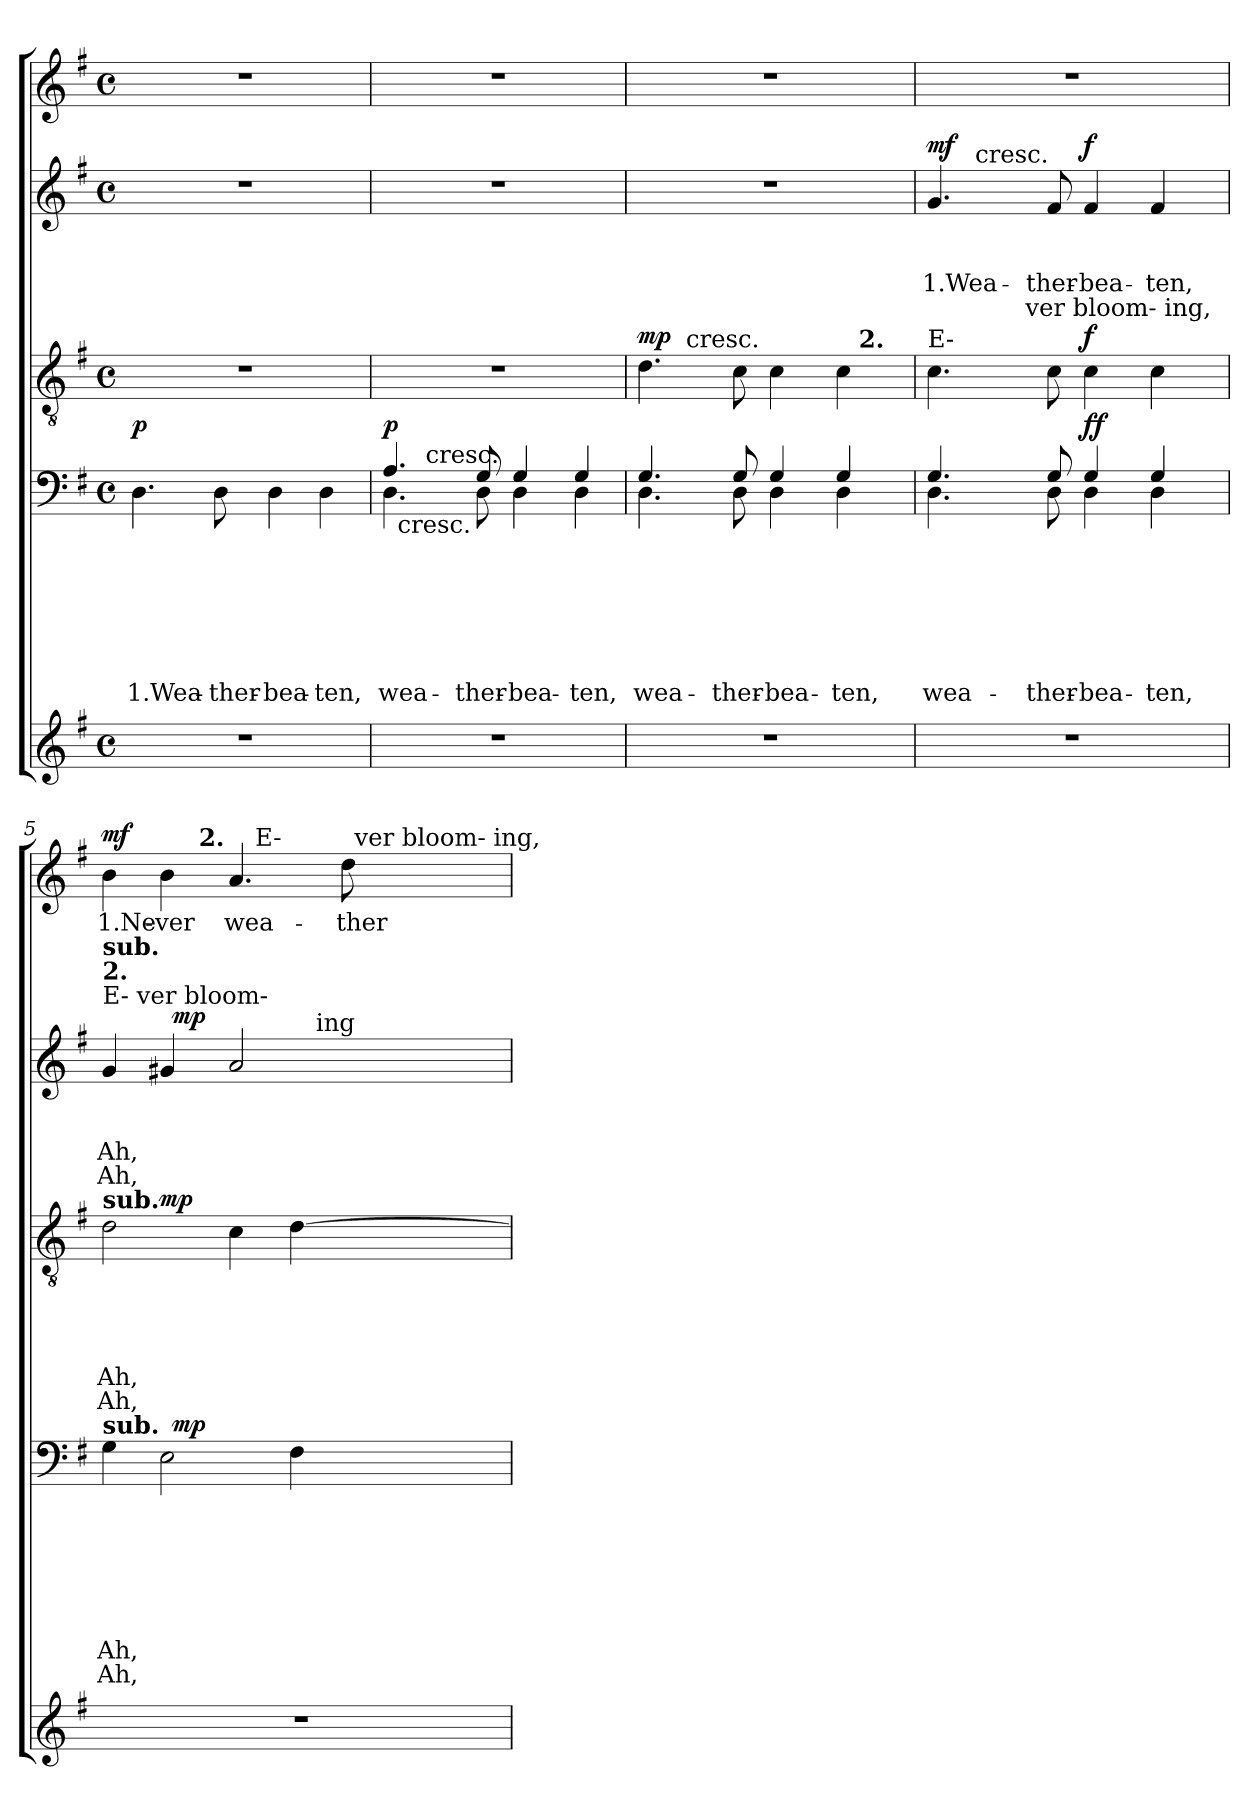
**kern	**kern	**text	**text	**text	**text	**text	**text	**text	**text	**dynam	**kern	**text	**text	**text	**text	**text	**text	**dynam	**kern	**text	**text	**text	**text	**dynam	**kern	**text	**dynam
*part5	*part4	*part4	*part4	*part4	*part4	*part4	*part4	*part4	*part4	*part4	*part3	*part3	*part3	*part3	*part3	*part3	*part3	*part3	*part2	*part2	*part2	*part2	*part2	*part2	*part1	*part1	*part1
*staff5	*staff4	*staff4	*staff4	*staff4	*staff4	*staff4	*staff4	*staff4	*staff4	*staff4	*staff3	*staff3	*staff3	*staff3	*staff3	*staff3	*staff3	*staff3	*staff2	*staff2	*staff2	*staff2	*staff2	*staff2	*staff1	*staff1	*staff1
*clefG2	*clefF4	*	*	*	*	*	*	*	*	*	*clefGv2	*	*	*	*	*	*	*	*clefG2	*	*	*	*	*	*clefG2	*	*
*k[f#]	*k[f#]	*	*	*	*	*	*	*	*	*	*k[f#]	*	*	*	*	*	*	*	*k[f#]	*	*	*	*	*	*k[f#]	*	*
*G:	*G:	*	*	*	*	*	*	*	*	*	*G:	*	*	*	*	*	*	*	*G:	*	*	*	*	*	*G:	*	*
*M4/4	*M4/4	*	*	*	*	*	*	*	*	*	*M4/4	*	*	*	*	*	*	*	*M4/4	*	*	*	*	*	*M4/4	*	*
*met(c)	*met(c)	*	*	*	*	*	*	*	*	*	*met(c)	*	*	*	*	*	*	*	*met(c)	*	*	*	*	*	*met(c)	*	*
=1	=1	=1	=1	=1	=1	=1	=1	=1	=1	=1	=1	=1	=1	=1	=1	=1	=1	=1	=1	=1	=1	=1	=1	=1	=1	=1	=1
!	!	!	!	!	!	!	!	!LO:LY:b:rj	!	!LO:DY:b	!	!	!	!	!	!	!	!	!	!	!	!	!	!	!	!	!
1r	4.D\	.	.	.	.	.	.	1.Wea-	.	p	1r	.	.	.	.	.	.	.	1r	.	.	.	.	.	1r	.	.
!	!	!	!	!	!	!	!	!LO:LY:b:rj	!	!	!	!	!	!	!	!	!	!	!	!	!	!	!	!	!	!	!
.	8D\	.	.	.	.	.	.	-ther-	.	.	.	.	.	.	.	.	.	.	.	.	.	.	.	.	.	.	.
!	!	!	!	!	!	!	!	!LO:LY:b:rj	!	!	!	!	!	!	!	!	!	!	!	!	!	!	!	!	!	!	!
.	4D\	.	.	.	.	.	.	-bea-	.	.	.	.	.	.	.	.	.	.	.	.	.	.	.	.	.	.	.
!	!	!	!	!	!	!	!	!LO:LY:b:rj	!	!	!	!	!	!	!	!	!	!	!	!	!	!	!	!	!	!	!
.	4D\	.	.	.	.	.	.	-ten,	.	.	.	.	.	.	.	.	.	.	.	.	.	.	.	.	.	.	.
=2!	=2!	=2!	=2!	=2!	=2!	=2!	=2!	=2!	=2!	=2!	=2!	=2!	=2!	=2!	=2!	=2!	=2!	=2!	=2!	=2!	=2!	=2!	=2!	=2!	=2!	=2!	=2!
*	*^	*	*	*	*	*	*	*	*	*	*	*	*	*	*	*	*	*	*	*	*	*	*	*	*	*	*
!	!	!	!	!	!	!	!	!	!LO:LY:b:rj	!	!LO:DY:a	!	!	!	!	!	!	!	!	!	!	!	!	!	!	!	!	!
*	*^	*^	*	*	*	*	*	*	*	*	*	*	*	*	*	*	*	*	*	*	*	*	*	*	*	*	*	*
1r	4.A/	4.D\	32ryy	8ryy	.	.	.	.	.	.	wea-	.	p	1r	.	.	.	.	.	.	.	1r	.	.	.	.	.	1r	.	.
!	!	!	!LO:TX:b:t=cresc.	!	!	!	!	!	!	!	!	!	!	!	!	!	!	!	!	!	!	!	!	!	!	!	!	!	!	!
.	.	.	2ryy	.	.	.	.	.	.	.	.	.	.	.	.	.	.	.	.	.	.	.	.	.	.	.	.	.	.	.
!	!	!	!	!LO:TX:a:t=cresc.	!	!	!	!	!	!	!	!	!	!	!	!	!	!	!	!	!	!	!	!	!	!	!	!	!	!
.	.	.	.	2..ryy	.	.	.	.	.	.	.	.	.	.	.	.	.	.	.	.	.	.	.	.	.	.	.	.	.	.
!	!	!	!	!	!	!	!	!	!	!	!LO:LY:b:rj	!	!	!	!	!	!	!	!	!	!	!	!	!	!	!	!	!	!	!
.	8G/	8D\	.	.	.	.	.	.	.	.	-ther-	.	.	.	.	.	.	.	.	.	.	.	.	.	.	.	.	.	.	.
!	!	!	!	!	!	!	!	!	!	!	!LO:LY:b:rj	!	!	!	!	!	!	!	!	!	!	!	!	!	!	!	!	!	!	!
.	4D\	4G/	.	.	.	.	.	.	.	.	-bea-	.	.	.	.	.	.	.	.	.	.	.	.	.	.	.	.	.	.	.
.	.	.	4...ryy	.	.	.	.	.	.	.	.	.	.	.	.	.	.	.	.	.	.	.	.	.	.	.	.	.	.	.
!	!	!	!	!	!	!	!	!	!	!	!LO:LY:b:rj	!	!	!	!	!	!	!	!	!	!	!	!	!	!	!	!	!	!	!
.	4G/	4D\	.	.	.	.	.	.	.	.	-ten,	.	.	.	.	.	.	.	.	.	.	.	.	.	.	.	.	.	.	.
=3!	=3!	=3!	=3!	=3!	=3!	=3!	=3!	=3!	=3!	=3!	=3!	=3!	=3!	=3!	=3!	=3!	=3!	=3!	=3!	=3!	=3!	=3!	=3!	=3!	=3!	=3!	=3!	=3!	=3!	=3!
!	!	!	!	!	!	!	!	!	!	!	!LO:LY:b:rj	!	!	!	!	!	!	!	!	!	!LO:DY:a	!	!	!	!	!	!	!	!	!
*	*	*	*	*	*	*	*	*	*	*	*	*	*	*^	*	*	*	*	*	*	*	*	*	*	*	*	*	*	*	*
*	*	*v	*v	*v	*	*	*	*	*	*	*	*	*	*	*^	*	*	*	*	*	*	*	*	*	*	*	*	*	*	*	*
1r	4.G/	4.D\	.	.	.	.	.	.	wea-	.	.	4.d\	8ryy	2ryy	.	.	.	.	.	.	mp	1r	.	.	.	.	.	1r	.	.
.	.	.	.	.	.	.	.	.	.	.	.	.	32ryy	.	.	.	.	.	.	.	.	.	.	.	.	.	.	.	.	.
!	!	!	!	!	!	!	!	!	!	!	!	!	!LO:TX:a:t=cresc.	!	!	!	!	!	!	!	!	!	!	!	!	!	!	!	!	!
.	.	.	.	.	.	.	.	.	.	.	.	.	2ryy	.	.	.	.	.	.	.	.	.	.	.	.	.	.	.	.	.
!	!	!	!	!	!	!	!	!	!LO:LY:b:rj	!	!	!	!	!	!	!	!	!	!	!	!	!	!	!	!	!	!	!	!	!
.	8G/	8D\	.	.	.	.	.	.	-ther-	.	.	8c\	.	.	.	.	.	.	.	.	.	.	.	.	.	.	.	.	.	.
!	!	!	!	!	!	!	!	!	!LO:LY:b:rj	!	!	!	!	!	!	!	!	!	!	!	!	!	!	!	!	!	!	!	!	!
.	4G/	4D\	.	.	.	.	.	.	-bea-	.	.	4c\	.	4ryy	.	.	.	.	.	.	.	.	.	.	.	.	.	.	.	.
.	.	.	.	.	.	.	.	.	.	.	.	.	4ryy	.	.	.	.	.	.	.	.	.	.	.	.	.	.	.	.	.
!	!	!	!	!	!	!	!	!	!LO:LY:b:rj	!	!	!	!	!	!	!	!	!	!	!	!	!	!	!	!	!	!	!	!	!
.	4G/	4D\	.	.	.	.	.	.	-ten,	.	.	4c\	.	16ryy	.	.	.	.	.	.	.	.	.	.	.	.	.	.	.	.
!	!	!	!	!	!	!	!	!	!	!	!	!	!	!LO:TX:a:B:t=2.	!	!	!	!	!	!	!	!	!	!	!	!	!	!	!	!
.	.	.	.	.	.	.	.	.	.	.	.	.	.	8.ryy	.	.	.	.	.	.	.	.	.	.	.	.	.	.	.	.
.	.	.	.	.	.	.	.	.	.	.	.	.	16.ryy	.	.	.	.	.	.	.	.	.	.	.	.	.	.	.	.	.
=4!	=4!	=4!	=4!	=4!	=4!	=4!	=4!	=4!	=4!	=4!	=4!	=4!	=4!	=4!	=4!	=4!	=4!	=4!	=4!	=4!	=4!	=4!	=4!	=4!	=4!	=4!	=4!	=4!	=4!	=4!
!	!	!	!	!	!	!	!	!	!	!	!	!LO:TX:a:t=E-	!	!	!	!	!	!	!	!	!	!	!	!	!	!	!	!	!	!
!	!	!	!	!	!	!	!	!	!LO:LY:b:rj	!	!	!	!	!	!	!	!	!	!	!	!	!	!	!	!LO:LY:b:rj	!	!LO:DY:a	!	!	!
*	*	*	*	*	*	*	*	*	*	*	*	*	*v	*v	*	*	*	*	*	*	*	*^	*	*	*	*	*	*	*	*
1r	4.G/	4.D\	.	.	.	.	.	.	wea-	.	.	4.c\	4ryy	.	.	.	.	.	.	.	4.g/	8ryy	.	.	1.Wea-	.	mf	1r	.	.
.	.	.	.	.	.	.	.	.	.	.	.	.	.	.	.	.	.	.	.	.	.	32ryy	.	.	.	.	.	.	.	.
!	!	!	!	!	!	!	!	!	!	!	!	!	!	!	!	!	!	!	!	!	!	!LO:TX:a:t=cresc.	!	!	!	!	!	!	!	!
.	.	.	.	.	.	.	.	.	.	.	.	.	.	.	.	.	.	.	.	.	.	2ryy	.	.	.	.	.	.	.	.
.	.	.	.	.	.	.	.	.	.	.	.	.	16ryy	.	.	.	.	.	.	.	.	.	.	.	.	.	.	.	.	.
!	!	!	!	!	!	!	!	!	!	!	!	!	!LO:TX:a:t=ver bloom- ing,	!	!	!	!	!	!	!	!	!	!	!	!	!	!	!	!	!
.	.	.	.	.	.	.	.	.	.	.	.	.	2ryy	.	.	.	.	.	.	.	.	.	.	.	.	.	.	.	.	.
!	!	!	!	!	!	!	!	!	!LO:LY:b:rj	!	!	!	!	!	!	!	!	!	!	!	!	!	!	!	!LO:LY:b:rj	!	!	!	!	!
.	8G/	8D\	.	.	.	.	.	.	-ther-	.	.	8c\	.	.	.	.	.	.	.	.	8f#/	.	.	.	-ther-	.	.	.	.	.
!	!	!	!	!	!	!	!	!	!LO:LY:b:rj	!	!LO:DY:a	!	!	!	!	!	!	!	!	!	!	!	!	!	!LO:LY:b:rj	!	!	!	!	!
!	!	!	!	!	!	!	!	!	!	!	!LO:DY:n=1:b	!	!	!	!	!	!	!	!	!LO:DY:a	!	!	!	!	!	!	!LO:DY:a	!	!	!
.	4G/	4D\	.	.	.	.	.	.	-bea-	.	f f	4c\	.	.	.	.	.	.	.	f	4f#/	.	.	.	-bea-	.	f	.	.	.
.	.	.	.	.	.	.	.	.	.	.	.	.	.	.	.	.	.	.	.	.	.	4ryy	.	.	.	.	.	.	.	.
!	!	!	!	!	!	!	!	!	!LO:LY:b:rj	!	!	!	!	!	!	!	!	!	!	!	!	!	!	!	!LO:LY:b:rj	!	!	!	!	!
.	4G/	4D\	.	.	.	.	.	.	-ten,	.	.	4c\	.	.	.	.	.	.	.	.	4f#/	.	.	.	-ten,	.	.	.	.	.
.	.	.	.	.	.	.	.	.	.	.	.	.	8.ryy	.	.	.	.	.	.	.	.	.	.	.	.	.	.	.	.	.
.	.	.	.	.	.	.	.	.	.	.	.	.	.	.	.	.	.	.	.	.	.	16.ryy	.	.	.	.	.	.	.	.
!!LO:LB:g=z
=5!	=5!	=5!	=5!	=5!	=5!	=5!	=5!	=5!	=5!	=5!	=5!	=5!	=5!	=5!	=5!	=5!	=5!	=5!	=5!	=5!	=5!	=5!	=5!	=5!	=5!	=5!	=5!	=5!	=5!	=5!
!	!	!	!	!	!	!	!	!	!	!	!	!	!	!	!	!	!	!	!	!	!LO:TX:a:t=E- ver bloom-	!	!	!	!	!	!	!	!	!
!	!	!	!	!	!	!	!	!	!	!	!	!	!	!	!	!	!	!	!	!	!LO:TX:a:B:t=2.	!	!	!	!	!	!	!	!	!
!	!	!	!	!	!	!	!	!	!	!	!	!	!	!	!	!	!	!	!	!	!LO:TX:a:B:t=sub.	!	!	!	!	!	!	!	!	!
!	!	!	!	!	!	!	!	!	!	!	!	!LO:TX:a:B:t=sub.	!	!	!	!	!	!	!	!	!	!	!	!	!	!	!	!	!	!
!	!LO:TX:a:B:t=sub.	!	!	!	!	!	!	!	!	!	!	!	!	!	!	!	!	!	!	!	!	!	!	!	!	!	!	!	!	!
!	!	!	!	!	!	!	!	!	!LO:LY:b:rj	!LO:LY:b:rj	!	!	!	!	!	!	!	!LO:LY:b	!LO:LY:b	!	!	!	!	!	!LO:LY:b:rj	!LO:LY:b:rj	!	!	!LO:LY:b:rj	!LO:DY:a
*	*	*	*	*	*	*	*	*	*	*	*	*	*	*	*	*	*	*	*	*	*	*^	*	*	*	*	*	*^	*	*
*	*	*	*	*	*	*	*	*	*	*	*	*	*	*	*	*	*	*	*	*	*	*	*	*	*	*	*	*	*	*^	*	*
*	*	*	*	*	*	*	*	*	*	*	*	*	*	*	*	*	*	*	*	*	*	*	*	*	*	*	*	*	*	*	*^	*	*
1r	4G\	4ryy	.	.	.	.	.	.	Ah,	Ah,	.	2d\	4ryy	.	.	.	.	Ah,	Ah,	.	4g/	4ryy	2ryy	.	.	Ah,	Ah,	.	4b\	4.ryy	2ryy	2ryy	1.Ne-	mf
!	!	!	!	!	!	!	!	!	!	!	!	!	!	!	!	!	!	!	!	!LO:DY:a	!	!	!	!	!	!	!	!	!	!	!	!	!LO:LY:b:rj	!
.	2E\	32ryy	.	.	.	.	.	.	.	.	.	.	2.ryy	.	.	.	.	.	.	mp	4g#X/	32ryy	.	.	.	.	.	.	4b\	.	.	.	-ver	.
!	!	!	!	!	!	!	!	!	!	!	!LO:DY:a	!	!	!	!	!	!	!	!	!	!	!	!	!	!	!	!	!LO:DY:a	!	!	!	!	!	!
.	.	2ryy	.	.	.	.	.	.	.	.	mp	.	.	.	.	.	.	.	.	.	.	2ryy	.	.	.	.	.	mp	.	.	.	.	.	.
!	!	!	!	!	!	!	!	!	!	!	!	!	!	!	!	!	!	!	!	!	!	!	!	!	!	!	!	!	!	!LO:TX:a:B:t=2.	!	!	!	!
.	.	.	.	.	.	.	.	.	.	.	.	.	.	.	.	.	.	.	.	.	.	.	.	.	.	.	.	.	.	2ryy	.	.	.	.
!	!	!	!	!	!	!	!	!	!	!	!	!	!	!	!	!	!	!	!	!	!	!	!	!	!	!	!	!	!	!	!	!	!LO:LY:b:rj	!
.	.	.	.	.	.	.	.	.	.	.	.	4c\	.	.	.	.	.	.	.	.	2a/	.	4ryy	.	.	.	.	.	4.a/	.	16.ryy	4ryy	wea-	.
!	!	!	!	!	!	!	!	!	!	!	!	!	!	!	!	!	!	!	!	!	!	!	!	!	!	!	!	!	!	!	!LO:TX:a:t=E-	!	!	!
.	.	.	.	.	.	.	.	.	.	.	.	.	.	.	.	.	.	.	.	.	.	.	.	.	.	.	.	.	.	.	4ryy	.	.	.
.	4F#\	.	.	.	.	.	.	.	.	.	.	[>4d\	.	.	.	.	.	.	.	.	.	.	16ryy	.	.	.	.	.	.	.	.	8ryy	.	.
.	.	8..ryy	.	.	.	.	.	.	.	.	.	.	.	.	.	.	.	.	.	.	.	8..ryy	.	.	.	.	.	.	.	.	.	.	.	.
!	!	!	!	!	!	!	!	!	!	!	!	!	!	!	!	!	!	!	!	!	!	!	!LO:TX:a:t=ing	!	!	!	!	!	!	!	!	!	!	!
.	.	.	.	.	.	.	.	.	.	.	.	.	.	.	.	.	.	.	.	.	.	.	8.ryy	.	.	.	.	.	.	.	.	.	.	.
.	.	.	.	.	.	.	.	.	.	.	.	.	.	.	.	.	.	.	.	.	.	.	.	.	.	.	.	.	.	.	8ryy	.	.	.
!	!	!	!	!	!	!	!	!	!	!	!	!	!	!	!	!	!	!	!	!	!	!	!	!	!	!	!	!	!	!	!	!	!LO:LY:b:rj	!
.	.	.	.	.	.	.	.	.	.	.	.	.	.	.	.	.	.	.	.	.	.	.	.	.	.	.	.	.	8dd\	8ryy	.	32ryy	-ther-	.
!	!	!	!	!	!	!	!	!	!	!	!	!	!	!	!	!	!	!	!	!	!	!	!	!	!	!	!	!	!	!	!	!LO:TX:a:t=ver bloom- ing,	!	!
.	.	.	.	.	.	.	.	.	.	.	.	.	.	.	.	.	.	.	.	.	.	.	.	.	.	.	.	.	.	.	.	16.ryy	.	.
.	.	.	.	.	.	.	.	.	.	.	.	.	.	.	.	.	.	.	.	.	.	.	.	.	.	.	.	.	.	.	32ryy	.	.	.
*	*v	*v	*	*	*	*	*	*	*	*	*	*	*	*	*	*	*	*	*	*	*v	*v	*v	*	*	*	*	*	*v	*v	*v	*v	*	*
*	*	*	*	*	*	*	*	*	*	*	*v	*v	*	*	*	*	*	*	*	*	*	*	*	*	*	*	*	*
=!	=!	=!	=!	=!	=!	=!	=!	=!	=!	=!	=!	=!	=!	=!	=!	=!	=!	=!	=!	=!	=!	=!	=!	=!	=!	=!	=!
*-	*-	*-	*-	*-	*-	*-	*-	*-	*-	*-	*-	*-	*-	*-	*-	*-	*-	*-	*-	*-	*-	*-	*-	*-	*-	*-	*-
